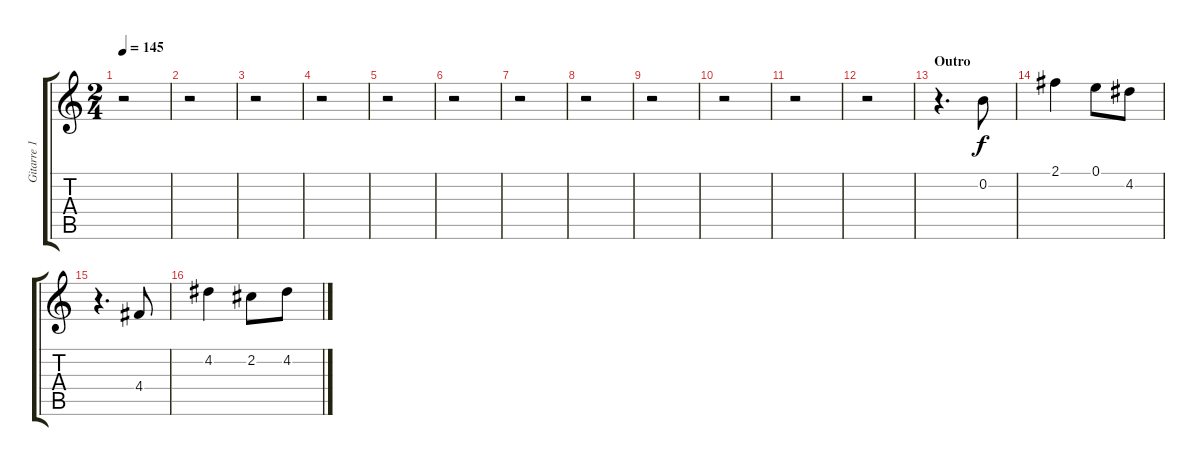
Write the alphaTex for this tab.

\track ("Gitarre 1 - Farin Urlaub" "Gitarre 1 ") {instrument distortionguitar}
\staff {score tabs}
\tuning (E4 B3 G3 D3 A2 E2) {hide}
\ts (2 4)
\tempo 145
\clef g2
\ks c
r.2{dy f} |
r.2 |
r.2 |
r.2 |
r.2 |
r.2 |
r.2 |
r.2 |
r.2 |
r.2 |
r.2 |
r.2 |
\section ("" "Outro")
r.4{d} 0.2.8 |
2.1.4 0.1.8 4.2.8 |
r.4{d} 4.4.8 |
4.2.4 2.2.8 4.2.8
